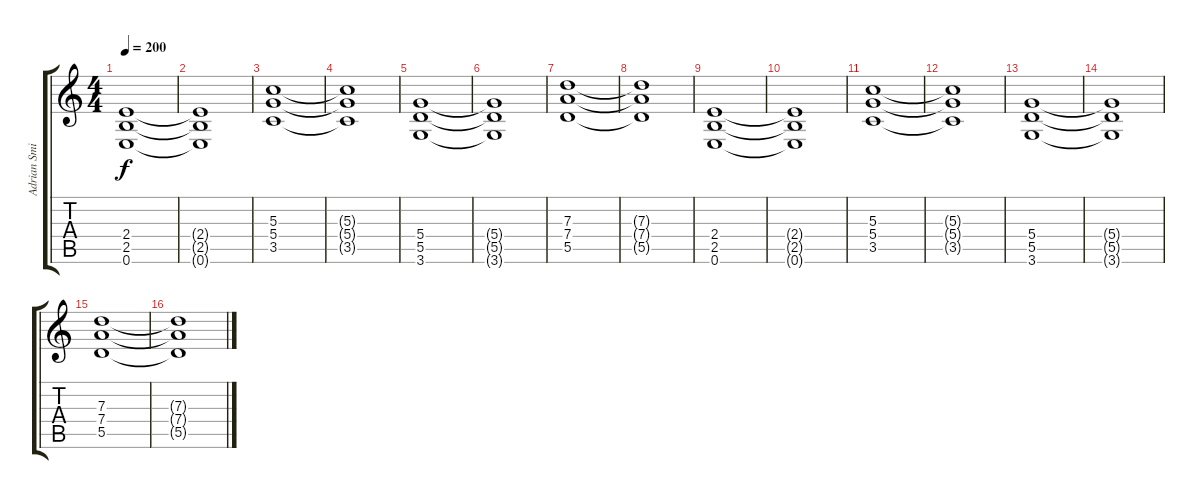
\track ("Adrian Smith" "Adrian Smi") {instrument distortionguitar}
\staff {score tabs}
\tuning (E4 B3 G3 D3 A2 E2) {hide}
\ts (4 4)
\tempo 200
\clef g2
\ks c
(2.4 2.5 0.6).1{dy f} |
(2.4{t} 2.5{t} 0.6{t}).1 |
(5.3 5.4 3.5).1 |
(5.3{t} 5.4{t} 3.5{t}).1 |
(5.4 5.5 3.6).1 |
(5.4{t} 5.5{t} 3.6{t}).1 |
(7.3 7.4 5.5).1 |
(7.3{t} 7.4{t} 5.5{t}).1 |
(2.4 2.5 0.6).1 |
(2.4{t} 2.5{t} 0.6{t}).1 |
(5.3 5.4 3.5).1 |
(5.3{t} 5.4{t} 3.5{t}).1 |
(5.4 5.5 3.6).1 |
(5.4{t} 5.5{t} 3.6{t}).1 |
(7.3 7.4 5.5).1 |
(7.3{t} 7.4{t} 5.5{t}).1
